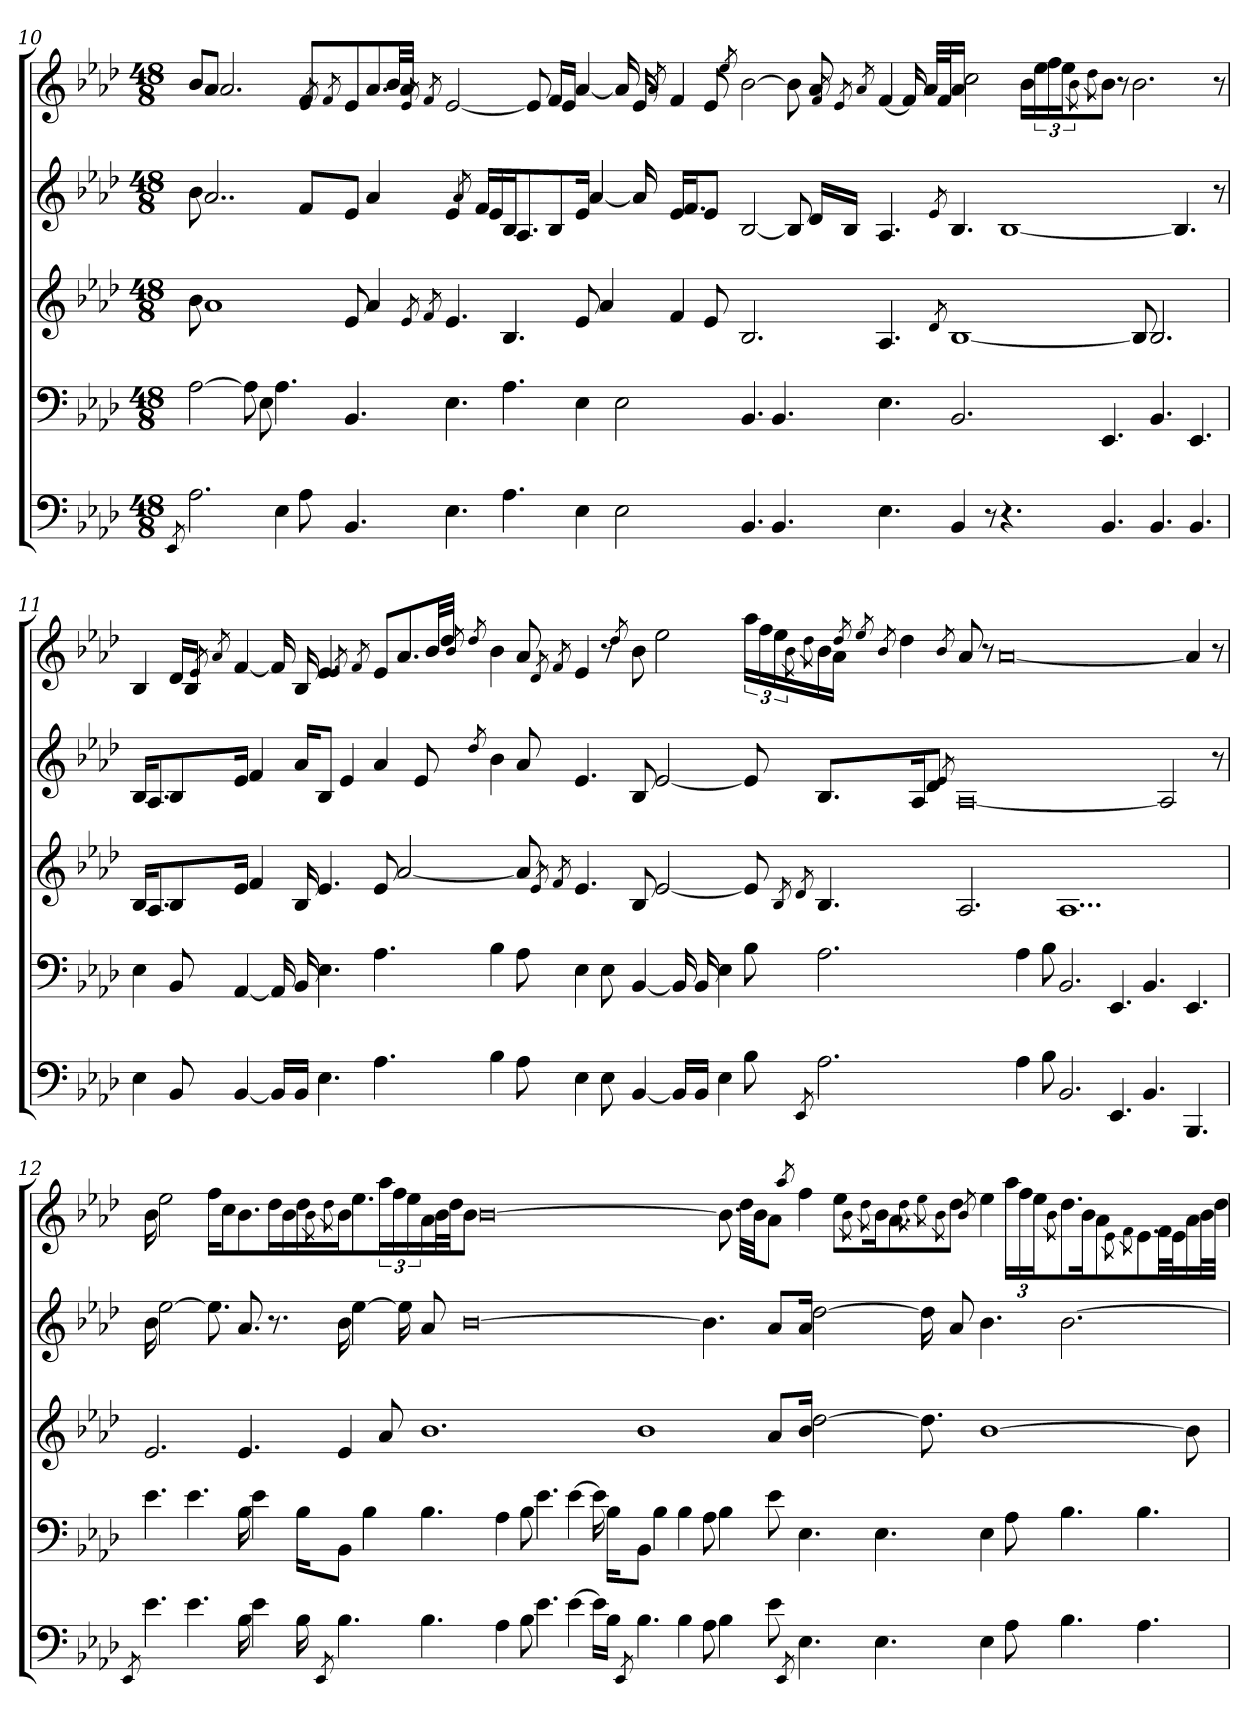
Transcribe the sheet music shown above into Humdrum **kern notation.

**kern	**kern	**kern	**kern	**kern
*part5	*part4	*part3	*part2	*part1
*staff5	*staff4	*staff3	*staff2	*staff1
*clefF4	*clefF4	*clefG2	*clefG2	*clefG2
*k[b-e-a-d-]	*k[b-e-a-d-]	*k[b-e-a-d-]	*k[b-e-a-d-]	*k[b-e-a-d-]
*M48/8	*M48/8	*M48/8	*M48/8	*M48/8
=10	=10	=10	=10	=10
8qEE-	.	.	.	.
2.A-	[2A-	8b-	8b-	8b-/L
.	.	1a-	2..a-	8a-/J
.	.	.	.	2.a-
.	8A-]	.	.	.
.	8E-	.	.	.
4E-	4.A-	.	.	.
8A-	.	.	8f/L	8f/L
.	.	.	.	8qe-/
.	.	.	.	8qf/
4.BB-	4.BB-	8e-	8e-/J	8e-/
.	.	4a-	4a-	8.a-/
.	.	.	.	32b-/LL
.	.	.	.	32a-/JJJ
.	.	8qe-	.	8qe-
.	.	8qf	.	8qf
4.E-	4.E-	4.e-	4e-	[2e-
.	.	.	8qa-	.
.	.	.	16f/LL	.
.	.	.	16e-/	.
4.A-	4.A-	4.B-	16B-/J	.
.	.	.	8.A-/	.
.	.	.	.	8e-]
.	.	.	8B-/	16f/LL
.	.	.	.	16e-/JJ
4E-	4E-	8e-	16e-/Jk	[4a-
.	.	.	[4a-	.
.	.	4a-	.	.
2E-	2E-	.	.	16a-]
.	.	.	16a-]	16e-
.	.	.	.	8qa-
.	.	4f	16e-/KL	4f
.	.	.	8.f/	.
.	.	8e-	8e-/J	8e-
.	.	.	.	8qee-
4.BB-	4.BB-	2.B-	[2B-	[2b-
4.BB-	4.BB-	.	.	.
.	.	.	8B-]	8b-]
.	.	.	16d-/LL	8a-
.	.	.	16B-/JJ	.
.	.	.	.	8qf
.	.	.	.	8qe-
.	.	.	.	8qa-
4.E-	4.E-	4.A-	4.A-	[4f
.	.	.	.	16f]
.	.	.	.	32a-/LLL
.	.	.	.	32f/J
.	.	8qd-	8qe-	.
4BB-	2.BB-	[1B-	4.B-	16a-/JJ
.	.	.	.	2cc
8r	.	.	.	.
4.r	.	.	[1B-	.
.	.	.	.	16b-\LL
.	.	.	.	24ee-\
.	.	.	.	24ff\
.	.	.	.	24ee-\J
.	.	.	.	8qb-\
.	.	.	.	8qdd-\
4.BB-	4.EE-	.	.	8b-\J
.	.	.	.	8r
.	.	8B-]	.	2.b-
4.BB-	4.BB-	2.B-	.	.
.	.	.	4.B-]	.
4.BB-	4.EE-	.	.	.
.	.	.	8r	8r
=11	=11	=11	=11	=11
4E-	4E-	16B-/KL	16B-/KL	4B-
.	.	8.A-/	8.A-/	.
8BB-	8BB-	8B-/	8B-/	16d-/LL
.	.	.	.	16B-/JJ
.	.	.	.	8qe-
.	.	.	.	8qa-
[4BB-	[4AA-	16e-/Jk	16e-/Jk	[4f
.	.	4f	4f	.
16BB-/LL]	16AA-]	.	.	16f]
16BB-/JJ	16BB-	16B-	16a-/KL	16B-
4.E-	4.E-	4.e-	8B-/J	4.e-
.	.	.	4e-	.
.	.	.	.	8qe-
.	.	.	.	8qf
4.A-	4.A-	8e-	4a-	8e-/L
.	.	[2a-	.	8.a-/
.	.	.	8e-	.
.	.	.	.	32b-/LL
.	.	.	.	32dd-/JJJ
.	.	.	.	8qb-
.	.	.	8qdd-	8qdd-
4B-	4B-	.	4b-	4b-
8A-	8A-	8a-]	8a-	8a-
.	.	8qe-	.	8qd-
.	.	8qf	.	8qf
4E-	4E-	4.e-	4.e-	4e-
8E-	8E-	.	.	8r
.	.	.	.	8qdd-
[4BB-	[4BB-	8B-	8B-	8b-
.	.	[2e-	[2e-	2ee-
16BB-/LL]	16BB-]	.	.	.
16BB-/JJ	16BB-	.	.	.
4E-	4E-	.	.	.
8B-	8B-	8e-]	8e-]	24aa-\LL
.	.	.	.	24ff\
.	.	.	.	24ee-\
.	.	8qB-	.	8qb-\
8qEE-	.	8qd-	.	8qdd-\
2.A-	2.A-	4.B-	8.B-/L	16b-\
.	.	.	.	16a-\JJ
.	.	.	.	8qdd-
.	.	.	.	8qee-
.	.	.	.	8qb-
.	.	.	.	4dd-
.	.	.	16A-/K	.
.	.	.	8d-/J	.
.	.	.	8qe-	8qb-
.	.	2.A-	[0A-	8a-
.	.	.	.	8r
.	.	.	.	[0a-
4A-	4A-	.	.	.
8B-	8B-	.	.	.
2.BB-	2.BB-	1...A-	.	.
4.EE-	4.EE-	.	.	.
4.BB-	4.BB-	.	.	.
.	.	.	2A-]	.
4.BBB-	4.EE-	.	.	4a-]
.	.	.	8r	8r
=12	=12	=12	=12	=12
8qEE-	.	.	.	.
4.e-	4.e-	2.e-	16b-	16b-
.	.	.	[2ee-	2ee-
4.e-	4.e-	.	.	.
.	.	.	8.ee-]	16ff\KL
.	.	.	.	8cc\
16B-	16B-	4.e-	8.a-	8.b-\
4e-	4e-	.	.	.
.	.	.	8.r	16dd-\L
.	.	.	.	16b-\
16B-	16B-\KL	.	.	16dd-\
.	.	.	.	8qb-\
8qEE-	.	.	.	8qdd-\
4.B-	8BB-\J	4e-	16b-	16b-\J
.	.	.	[4ee-	8.ee-\
.	4B-	.	.	.
.	.	8a-	.	24aa-\L
.	.	.	.	24ff\
.	.	.	16ee-]	.
.	.	.	.	24ee-\
4.B-	4.B-	1.b-	8a-	16a-\
.	.	.	.	32b-\L
.	.	.	.	32dd-\JJ
.	.	.	[0b-	8b-\J
.	.	.	.	[0b-
4A-	4A-	.	.	.
8B-	8B-	.	.	.
4.e-	4.e-	.	.	.
[4e-	[4e-	.	.	.
16e-\LL]	16e-]	.	.	.
16B-\JJ	16B-\KL	.	.	.
8qEE-	.	.	.	.
4.B-	8BB-\J	1b-	.	.
.	4B-	.	.	.
4B-	4B-	.	.	.
8A-	8A-	.	4.b-]	.
4B-	4B-	.	.	8.b-]
.	.	.	.	32dd-\LLL
.	.	.	.	32b-\JJ
8e-	8e-	8a-/L	8a-/L	8a-\J
8qEE-	.	.	.	8qaa-
4.E-	4.E-	16b-/Jk	16a-/Jk	4ff
.	.	[2dd-	[2dd-	.
.	.	.	.	8ee-\L
.	.	.	.	8qb-\
.	.	.	.	8qdd-\
4.E-	4.E-	.	.	16b-\K
.	.	.	.	8.a-\
.	.	8.dd-]	16dd-]	.
.	.	.	.	8qdd-\
.	.	.	.	8qee-\
.	.	.	.	8qb-\
.	.	.	8a-	8dd-\J
.	.	.	.	8qb-
4E-	4E-	[1b-	4.b-	4ee-
8A-	8A-	.	.	24aa-\LL
.	.	.	.	24ff\
.	.	.	.	24ee-\J
.	.	.	.	8qb-\
4.B-	4.B-	.	[2.b-	8.dd-\
.	.	.	.	16b-\K
.	.	.	.	8a-\
.	.	.	.	8qe-\
.	.	.	.	8qf\
4.A-	4.B-	.	.	8.e-\
.	.	.	.	32f\LL
.	.	.	.	32e-\J
.	.	8b-]	.	16a-\
.	.	.	.	32b-\L
.	.	.	.	32dd-\JJJ
=	=	=	=	=
*-	*-	*-	*-	*-
